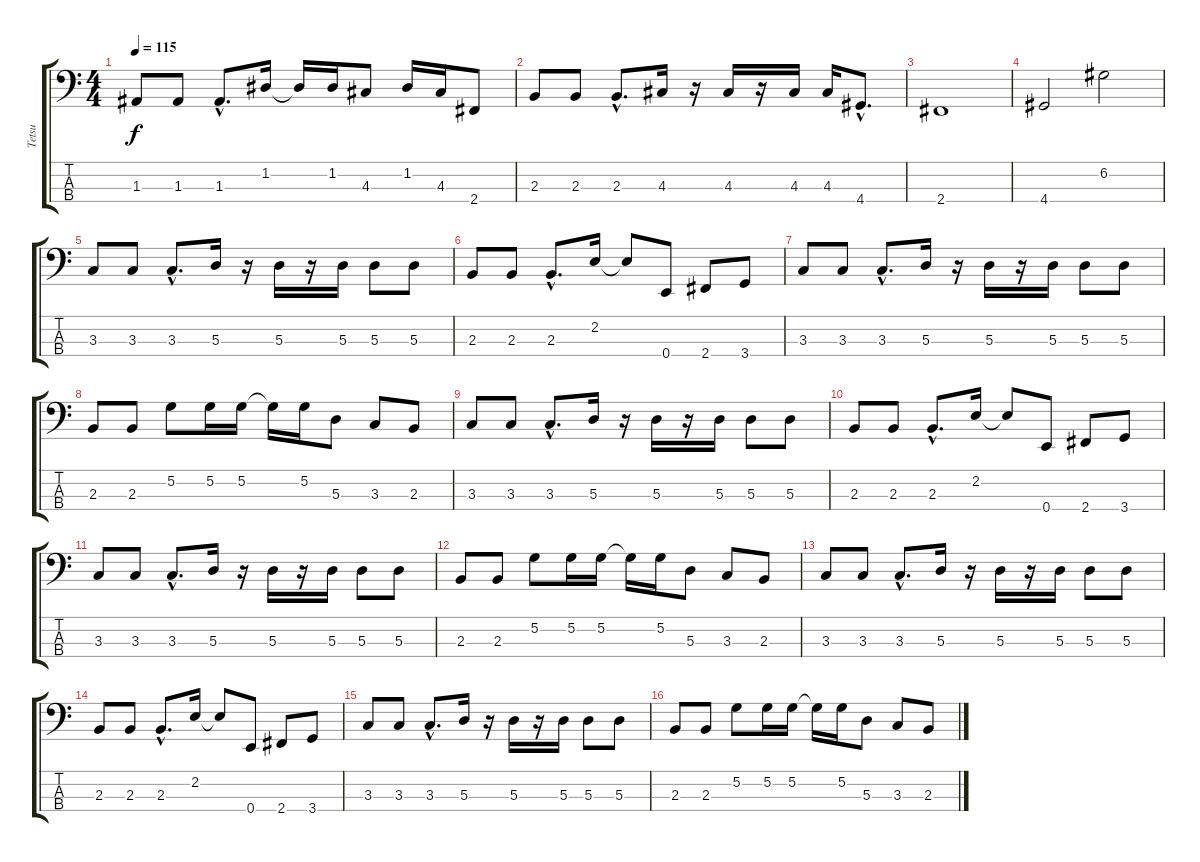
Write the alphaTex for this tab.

\track ("Tetsu" "Tetsu") {instrument electricbasspick}
\staff {score tabs}
\tuning (G2 D2 A1 E1) {hide}
\ts (4 4)
\tempo 115
\clef f4
\ks c
1.3.8{dy f} 1.3.8 1.3{hac}.8{d} 1.2.16 1.2{t}.16 1.2.16 4.3.8 1.2.16 4.3.16 2.4.8 |
2.3.8 2.3.8 2.3{hac}.8{d} 4.3.16 r.16 4.3.16 r.16 4.3.16 4.3.16 4.4{hac}.8{d} |
2.4.1 |
4.4.2 6.2.2 |
3.3.8 3.3.8 3.3{hac}.8{d} 5.3.16 r.16 5.3.16 r.16 5.3.16 5.3.8 5.3.8 |
2.3.8 2.3.8 2.3{hac}.8{d} 2.2.16 2.2{t}.8 0.4.8 2.4.8 3.4.8 |
3.3.8 3.3.8 3.3{hac}.8{d} 5.3.16 r.16 5.3.16 r.16 5.3.16 5.3.8 5.3.8 |
2.3.8 2.3.8 5.2.8 5.2.16 5.2.16 5.2{t}.16 5.2.16 5.3.8 3.3.8 2.3.8 |
3.3.8 3.3.8 3.3{hac}.8{d} 5.3.16 r.16 5.3.16 r.16 5.3.16 5.3.8 5.3.8 |
2.3.8 2.3.8 2.3{hac}.8{d} 2.2.16 2.2{t}.8 0.4.8 2.4.8 3.4.8 |
3.3.8 3.3.8 3.3{hac}.8{d} 5.3.16 r.16 5.3.16 r.16 5.3.16 5.3.8 5.3.8 |
2.3.8 2.3.8 5.2.8 5.2.16 5.2.16 5.2{t}.16 5.2.16 5.3.8 3.3.8 2.3.8 |
3.3.8 3.3.8 3.3{hac}.8{d} 5.3.16 r.16 5.3.16 r.16 5.3.16 5.3.8 5.3.8 |
2.3.8 2.3.8 2.3{hac}.8{d} 2.2.16 2.2{t}.8 0.4.8 2.4.8 3.4.8 |
3.3.8 3.3.8 3.3{hac}.8{d} 5.3.16 r.16 5.3.16 r.16 5.3.16 5.3.8 5.3.8 |
2.3.8 2.3.8 5.2.8 5.2.16 5.2.16 5.2{t}.16 5.2.16 5.3.8 3.3.8 2.3.8
